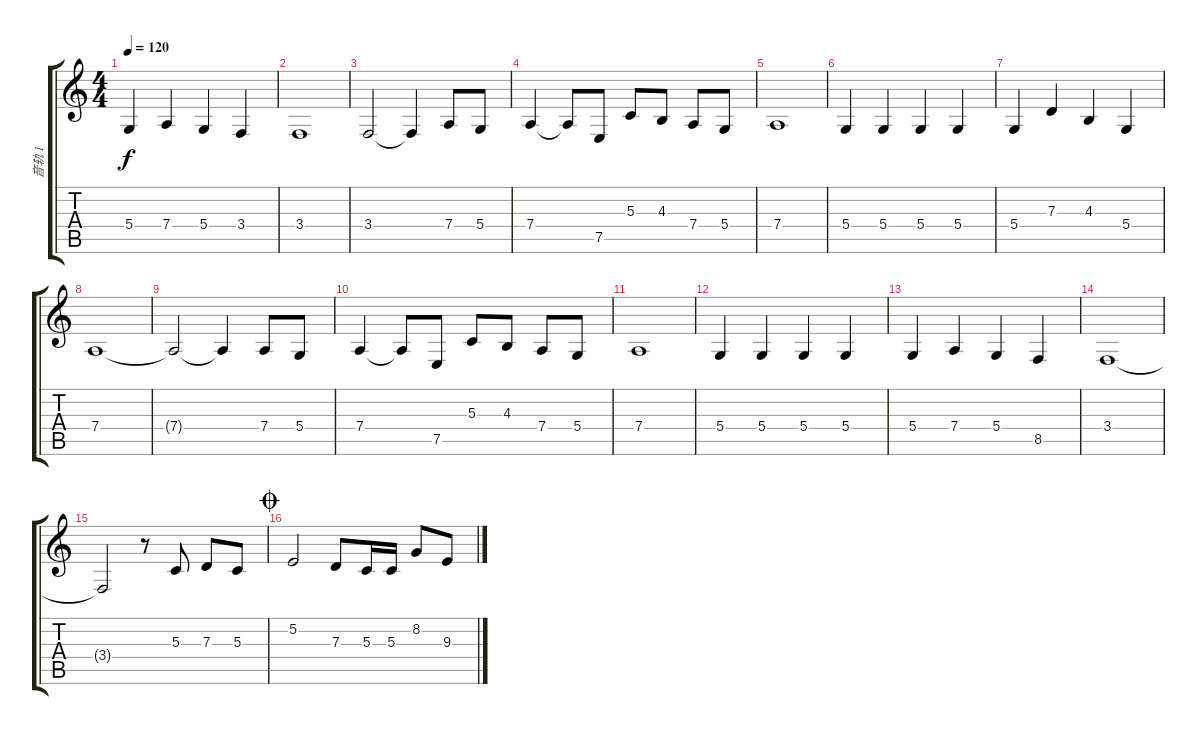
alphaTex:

\track ("音轨 1" "音轨 1") {instrument tremolostrings}
\staff {score tabs}
\tuning (E4 B3 G3 D3 A2 E2) {hide}
\ts (4 4)
\tempo 120
\clef g2
\ks c
5.4.4{dy f} 7.4.4 5.4.4 3.4.4 |
3.4.1 |
3.4.2 3.4{t}.4 7.4.8 5.4.8 |
7.4.4 7.4{t}.8 7.5.8 5.3.8 4.3.8 7.4.8 5.4.8 |
7.4.1 |
5.4.4 5.4.4 5.4.4 5.4.4 |
5.4.4 7.3.4 4.3.4 5.4.4 |
7.4.1 |
7.4{t}.2 7.4{t}.4 7.4.8 5.4.8 |
7.4.4 7.4{t}.8 7.5.8 5.3.8 4.3.8 7.4.8 5.4.8 |
7.4.1 |
5.4.4 5.4.4 5.4.4 5.4.4 |
5.4.4 7.4.4 5.4.4 8.5.4 |
3.4.1 |
3.4{t}.2 r.8 5.3.8 7.3.8 5.3.8 |
\jump coda
5.2.2 7.3.8 5.3.16 5.3.16 8.2.8 9.3.8
